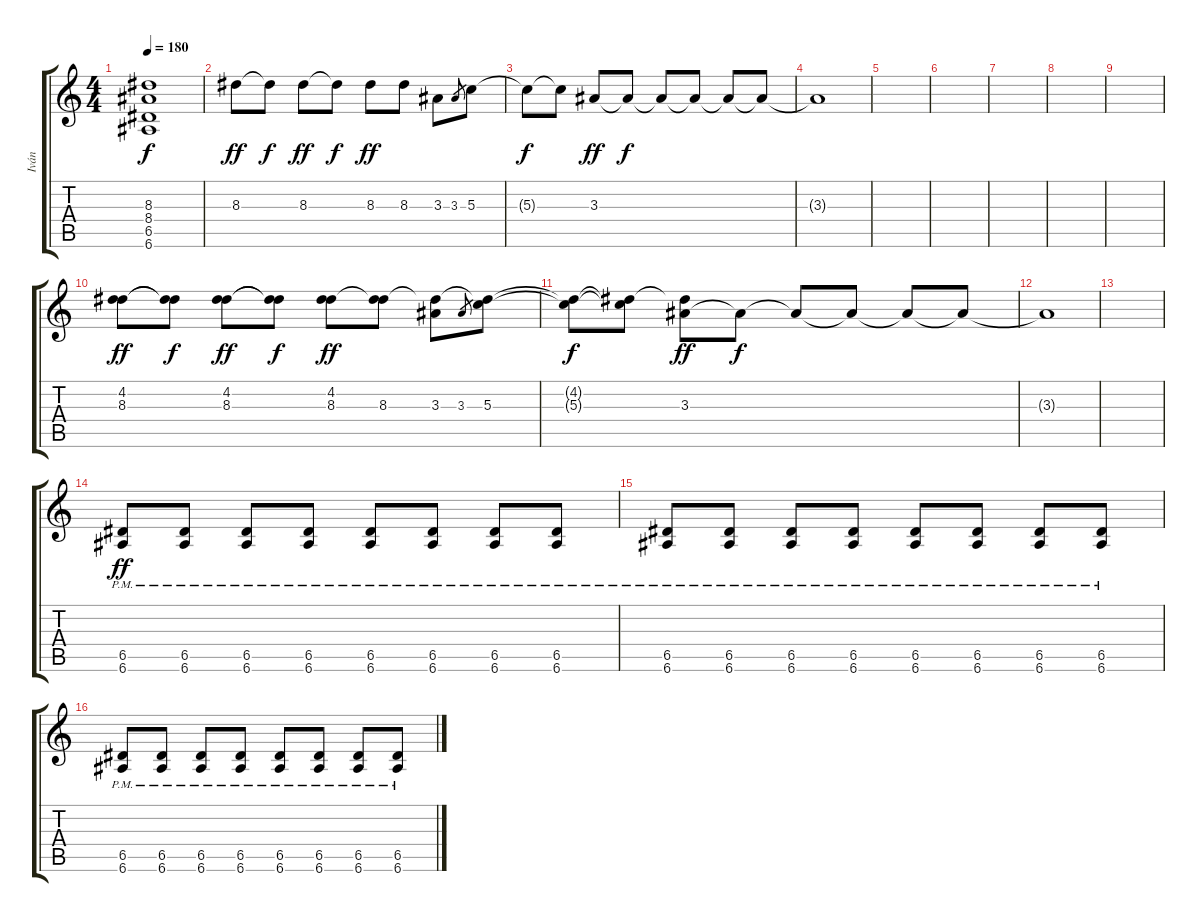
\track ("Iván" "Iván") {instrument distortionguitar}
\staff {score tabs}
\tuning (E4 B3 G3 D3 A2 E2) {hide}
\ts (4 4)
\tempo 180
\clef g2
\ks c
(8.3{t} 8.4{t} 6.5{t} 6.6{t}).1{dy f} |
8.3.8{dy ff} 8.3{t}.8{dy f} 8.3.8{dy ff} 8.3{t}.8{dy f} 8.3.8{dy ff} 8.3.8 3.3.8 3.3.8{gr} 5.3.8 |
5.3{t}.8{dy f} 5.3{t}.8 3.3.8{dy ff} 3.3{t}.8{dy f} 3.3{t}.8 3.3{t}.8 3.3{t}.8 3.3{t}.8 |
3.3{t}.1 |
|
|
|
|
|
(4.2 8.3).8{dy ff} (4.2{t} 8.3{t}).8{dy f} (4.2 8.3).8{dy ff} (4.2{t} 8.3{t}).8{dy f} (4.2 8.3).8{dy ff} (4.2{t} 8.3).8 (4.2{t} 3.3).8 3.3.8{gr} (4.2{t} 5.3).8 |
(4.2{t} 5.3{t}).8{dy f} (4.2{t} 5.3{t}).8 (4.2{t} 3.3).8{dy ff} 3.3{t}.8{dy f} 3.3{t}.8 3.3{t}.8 3.3{t}.8 3.3{t}.8 |
3.3{t}.1 |
|
(6.5{pm} 6.6{pm}).8{dy ff} (6.5{pm} 6.6{pm}).8 (6.5{pm} 6.6{pm}).8 (6.5{pm} 6.6{pm}).8 (6.5{pm} 6.6{pm}).8 (6.5{pm} 6.6{pm}).8 (6.5{pm} 6.6{pm}).8 (6.5{pm} 6.6{pm}).8 |
(6.5{pm} 6.6{pm}).8 (6.5{pm} 6.6{pm}).8 (6.5{pm} 6.6{pm}).8 (6.5{pm} 6.6{pm}).8 (6.5{pm} 6.6{pm}).8 (6.5{pm} 6.6{pm}).8 (6.5{pm} 6.6{pm}).8 (6.5{pm} 6.6{pm}).8 |
(6.5{pm} 6.6{pm}).8 (6.5{pm} 6.6{pm}).8 (6.5{pm} 6.6{pm}).8 (6.5{pm} 6.6{pm}).8 (6.5{pm} 6.6{pm}).8 (6.5{pm} 6.6{pm}).8 (6.5{pm} 6.6{pm}).8 (6.5{pm} 6.6{pm}).8
